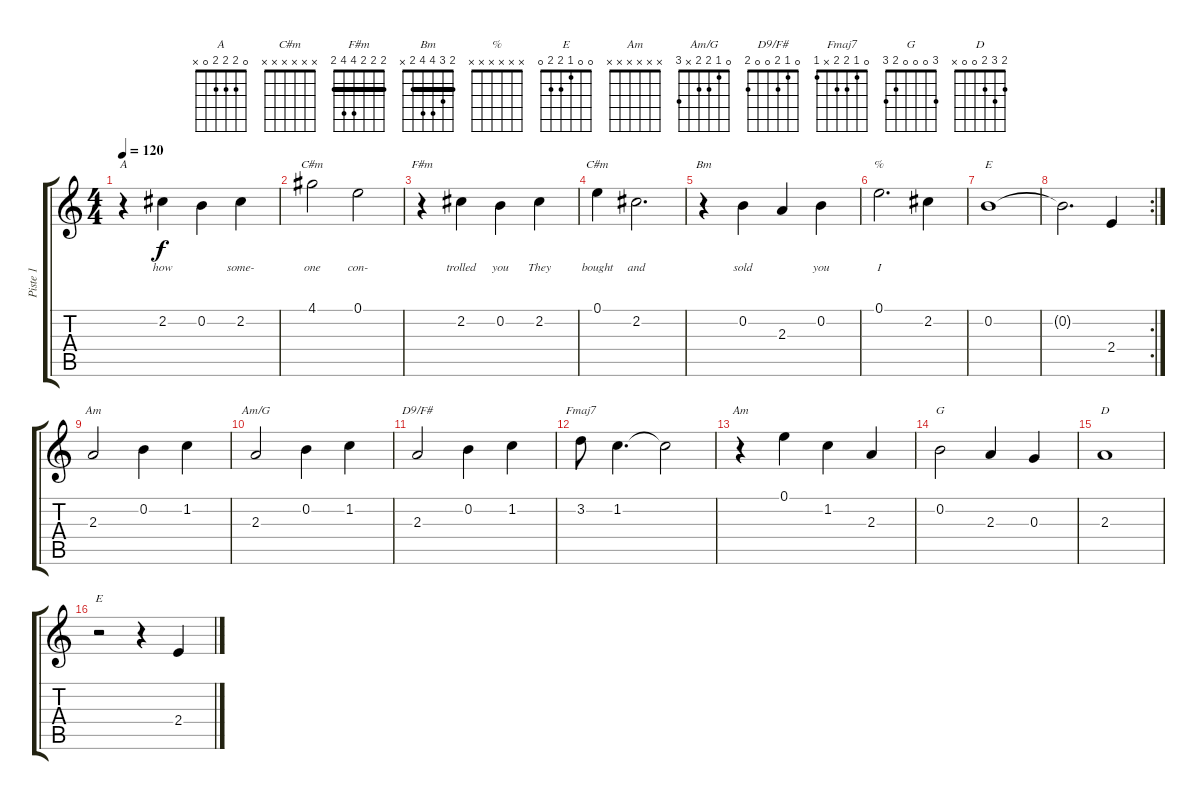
\track ("Piste 1" "Piste 1") {instrument acousticguitarsteel}
\staff {score tabs}
\tuning (E4 B3 G3 D3 A2 E2) {hide}
\chord ("A" 0 2 2 2 0 x)
\chord ("C#m" 4 5 6 6 4 x) {firstfret 4 barre 4}
\chord ("F#m" 2 2 2 4 4 2) {barre 2}
\chord ("C#m" x x x x x x)
\chord ("Bm" 2 3 4 4 2 x) {barre 2}
\chord ("%" x x x x x x)
\chord ("E" x x x x x x)
\chord ("Am" 0 1 2 2 0 x)
\chord ("Am/G" 0 1 2 2 x 3)
\chord ("D9/F#" 0 1 2 0 0 2)
\chord ("Fmaj7" 0 1 2 2 x 1)
\chord ("Am" x x x x x x)
\chord ("G" 3 0 0 0 2 3)
\chord ("D" 2 3 2 0 0 x)
\chord ("E" 0 0 1 2 2 0)
\ts (4 4)
\tempo 120
\clef g2
\ks c
r.4{ch "A" dy f} 2.2.4{lyrics (0 "how") lyrics (1 "") lyrics (2 "") lyrics (3 "") lyrics (4 "")} 0.2.4{lyrics (0 "") lyrics (1 "") lyrics (2 "") lyrics (3 "") lyrics (4 "")} 2.2.4{lyrics (0 "some-") lyrics (1 "") lyrics (2 "") lyrics (3 "") lyrics (4 "")} |
4.1.2{ch "C#m" lyrics (0 "one") lyrics (1 "") lyrics (2 "") lyrics (3 "") lyrics (4 "")} 0.1.2{lyrics (0 "con-") lyrics (1 "") lyrics (2 "") lyrics (3 "") lyrics (4 "")} |
r.4{ch "F#m"} 2.2.4{lyrics (0 "trolled") lyrics (1 "") lyrics (2 "") lyrics (3 "") lyrics (4 "")} 0.2.4{lyrics (0 "you") lyrics (1 "") lyrics (2 "") lyrics (3 "") lyrics (4 "")} 2.2.4{lyrics (0 "They") lyrics (1 "") lyrics (2 "") lyrics (3 "") lyrics (4 "")} |
0.1.4{ch "C#m" lyrics (0 "bought") lyrics (1 "") lyrics (2 "") lyrics (3 "") lyrics (4 "")} 2.2.2{d lyrics (0 "and") lyrics (1 "") lyrics (2 "") lyrics (3 "") lyrics (4 "")} |
r.4{ch "Bm"} 0.2.4{lyrics (0 "sold") lyrics (1 "") lyrics (2 "") lyrics (3 "") lyrics (4 "")} 2.3.4{lyrics (0 "") lyrics (1 "") lyrics (2 "") lyrics (3 "") lyrics (4 "")} 0.2.4{lyrics (0 "you") lyrics (1 "") lyrics (2 "") lyrics (3 "") lyrics (4 "")} |
0.1.2{d ch "%" lyrics (0 "I") lyrics (1 "") lyrics (2 "") lyrics (3 "") lyrics (4 "")} 2.2.4 |
0.2.1{ch "E"} |
\rc 2
0.2{t}.2{d} 2.4.4 |
2.3.2{ch "Am"} 0.2.4 1.2.4 |
2.3.2{ch "Am/G"} 0.2.4 1.2.4 |
2.3.2{ch "D9/F#"} 0.2.4 1.2.4 |
3.2.8{ch "Fmaj7"} 1.2.4{d} 1.2{t}.2 |
r.4{ch "Am"} 0.1.4 1.2.4 2.3.4 |
0.2.2{ch "G"} 2.3.4 0.3.4 |
2.3.1{ch "D"} |
r.2{ch "E"} r.4 2.4.4
